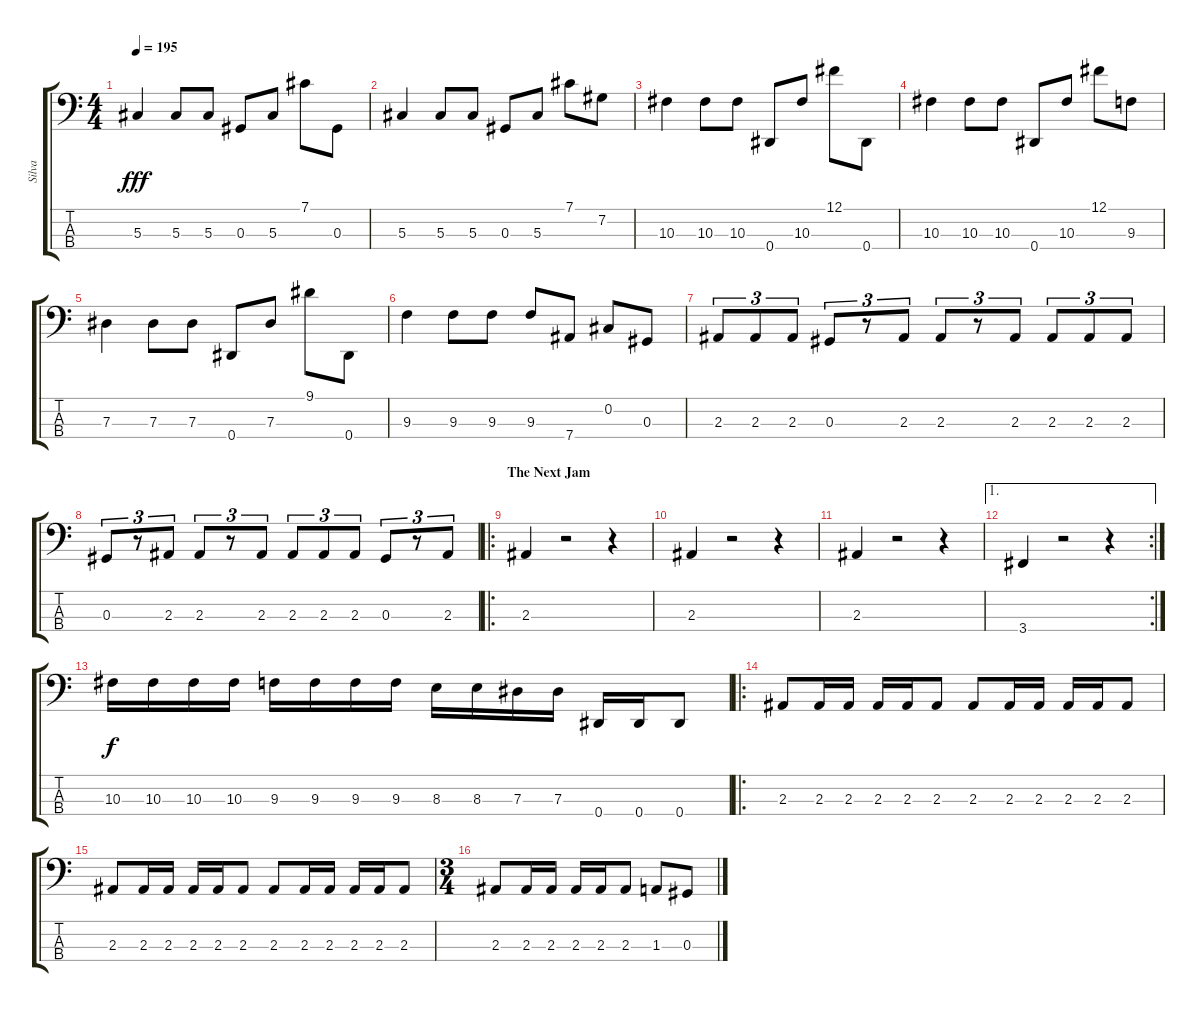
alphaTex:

\track ("Silva" "Silva") {instrument electricbassfinger}
\staff {score tabs}
\tuning (Gb2 Db2 Ab1 Eb1) {hide}
\ts (4 4)
\tempo 195
\clef f4
\ks c
5.3.4{dy fff} 5.3.8 5.3.8 0.3.8 5.3.8 7.1.8 0.3.8 |
5.3.4 5.3.8 5.3.8 0.3.8 5.3.8 7.1.8 7.2.8 |
10.3.4 10.3.8 10.3.8 0.4.8 10.3.8 12.1.8 0.4.8 |
10.3.4 10.3.8 10.3.8 0.4.8 10.3.8 12.1.8 9.3.8 |
7.3.4 7.3.8 7.3.8 0.4.8 7.3.8 9.1.8 0.4.8 |
9.3.4 9.3.8 9.3.8 9.3.8 7.4.8 0.2.8 0.3.8 |
2.3.8{tu (3 2)} 2.3.8{tu (3 2)} 2.3.8{tu (3 2)} 0.3.8{tu (3 2)} r.8{tu (3 2)} 2.3.8{tu (3 2)} 2.3.8{tu (3 2)} r.8{tu (3 2)} 2.3.8{tu (3 2)} 2.3.8{tu (3 2)} 2.3.8{tu (3 2)} 2.3.8{tu (3 2)} |
0.3.8{tu (3 2)} r.8{tu (3 2)} 2.3.8{tu (3 2)} 2.3.8{tu (3 2)} r.8{tu (3 2)} 2.3.8{tu (3 2)} 2.3.8{tu (3 2)} 2.3.8{tu (3 2)} 2.3.8{tu (3 2)} 0.3.8{tu (3 2)} r.8{tu (3 2)} 2.3.8{tu (3 2)} |
\ro
\section ("" "The Next Jam")
2.3.4 r.2 r.4 |
2.3.4 r.2 r.4 |
2.3.4 r.2 r.4 |
\ae 1
\rc 2
3.4.4 r.2 r.4 |
10.3.16{dy f} 10.3.16 10.3.16 10.3.16 9.3.16 9.3.16 9.3.16 9.3.16 8.3.16 8.3.16 7.3.16 7.3.16 0.4.16 0.4.16 0.4.8 |
\ro
2.3.8 2.3.16 2.3.16 2.3.16 2.3.16 2.3.8 2.3.8 2.3.16 2.3.16 2.3.16 2.3.16 2.3.8 |
2.3.8 2.3.16 2.3.16 2.3.16 2.3.16 2.3.8 2.3.8 2.3.16 2.3.16 2.3.16 2.3.16 2.3.8 |
\ts (3 4)
2.3.8 2.3.16 2.3.16 2.3.16 2.3.16 2.3.8 1.3.8 0.3.8
